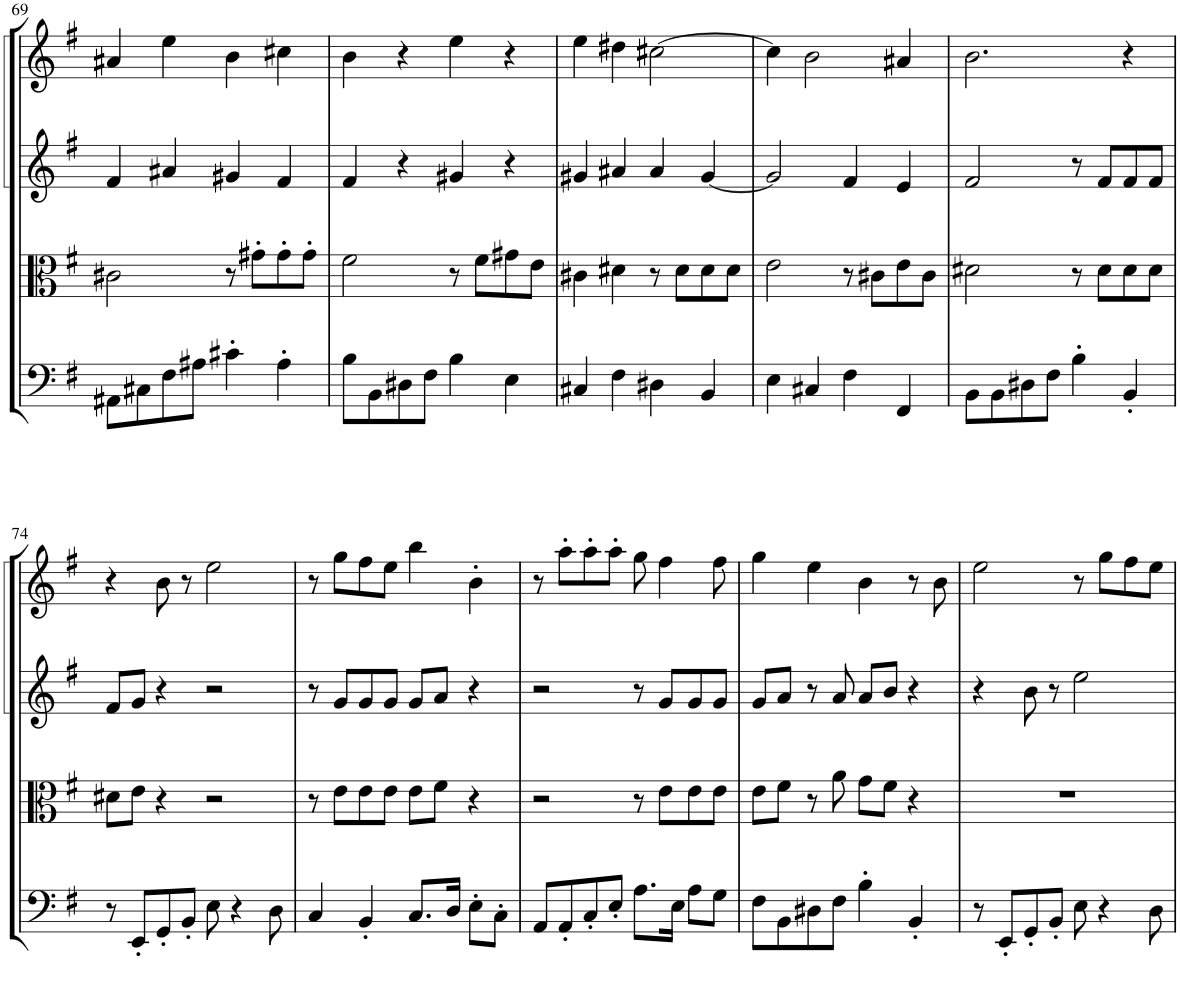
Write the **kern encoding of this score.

**kern	**kern	**kern	**kern
*part4	*part3	*part2	*part1
*staff4	*staff3	*staff2	*staff1
*I"Violoncello	*I"Viola	*I"Violin II	*I"Violin I
!!LO:PB:g=z
*clefF4	*clefC3	*clefG2	*clefG2
*k[f#]	*k[f#]	*k[f#]	*k[f#]
*M4/4	*M4/4	*M4/4	*M4/4
=69	=69	=69	=69
8AA#X\L	2c#X\	4f#/	4a#X/
8C#X\	.	.	.
8F#\	.	4a#X/	4ee\
8A#X\J	.	.	.
4c#X'\	8r	4g#X/	4b\
.	8g#X'\L	.	.
4A#'\	8g#'\	4f#/	4cc#X\
.	8g#'\J	.	.
=70	=70	=70	=70
8B\L	2f#\	4f#/	4b\
8BB\	.	.	.
8D#X\	.	4r	4r
8F#\J	.	.	.
4B\	8r	4g#X/	4ee\
.	8f#\L	.	.
4E\	8g#X\	4r	4r
.	8e\J	.	.
=71	=71	=71	=71
4C#X/	4c#X\	4g#X/	4ee\
4F#\	4d#X\	4a#X/	4dd#X\
4D#X\	8r	4a#/	[2cc#X\
.	8d#\L	.	.
4BB/	8d#\	[4g#/	.
.	8d#\J	.	.
=72	=72	=72	=72
4E\	2e\	2g#/]	4cc#\]
4C#X/	.	.	2b\
4F#\	8r	4f#/	.
.	8c#X\L	.	.
4FF#/	8e\	4e/	4a#X/
.	8c#\J	.	.
=73	=73	=73	=73
8BB\L	2d#X\	2f#/	2.b\
8BB\	.	.	.
8D#X\	.	.	.
8F#\J	.	.	.
4B'\	8r	8r	.
.	8d#\L	8f#/L	.
4BB'/	8d#\	8f#/	4r
.	8d#\J	8f#/J	.
!!LO:LB:g=z
=74	=74	=74	=74
8r	8d#X\L	8f#/L	4r
8EE'/L	8e\J	8g/J	.
8GG'/	4r	4r	8b\
8BB'/J	.	.	8r
8E\	2r	2r	2ee\
4r	.	.	.
8D\	.	.	.
=75	=75	=75	=75
4C/	8r	8r	8r
.	8e\L	8g/L	8gg\L
4BB'/	8e\	8g/	8ff#\
.	8e\J	8g/J	8ee\J
8.C/L	8e\L	8g/L	4bb\
.	8f#\J	8a/J	.
16D/Jk	.	.	.
8E'\L	4r	4r	4b'\
8C'\J	.	.	.
=76	=76	=76	=76
8AA/L	2r	2r	8r
8AA'/	.	.	8aa'\L
8C'/	.	.	8aa'\
8E'/J	.	.	8aa'\J
8.A\L	8r	8r	8gg\
.	8e\L	8g/L	4ff#\
16E\Jk	.	.	.
8A\L	8e\	8g/	.
8G\J	8e\J	8g/J	8ff#\
=77	=77	=77	=77
8F#\L	8e\L	8g/L	4gg\
8BB\	8f#\J	8a/J	.
8D#X\	8r	8r	4ee\
8F#\J	8a\	8a/	.
4B'\	8g\L	8a/L	4b\
.	8f#\J	8b/J	.
4BB'/	4r	4r	8r
.	.	.	8b\
=78	=78	=78	=78
8r	1r	4r	2ee\
8EE'/L	.	.	.
8GG'/	.	8b\	.
8BB'/J	.	8r	.
8E\	.	2ee\	8r
4r	.	.	8gg\L
.	.	.	8ff#\
8D\	.	.	8ee\J
=	=	=	=
*-	*-	*-	*-
